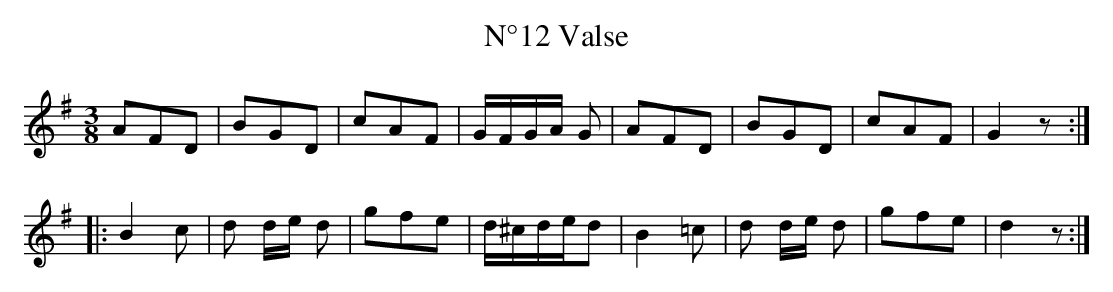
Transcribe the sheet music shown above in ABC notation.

X:1
T:N°12 Valse
M:3/8
K:Gmaj
L:1/8
AFD|BGD|cAF|G/2F/2G/2A/2 G|AFD|BGD|cAF|G2 z:|
|:B2 c|d d/2e/2 d|gfe|d/2^c/2d/2e/2d|B2 =c|d d/2e/2 d|gfe|d2 z:|]
